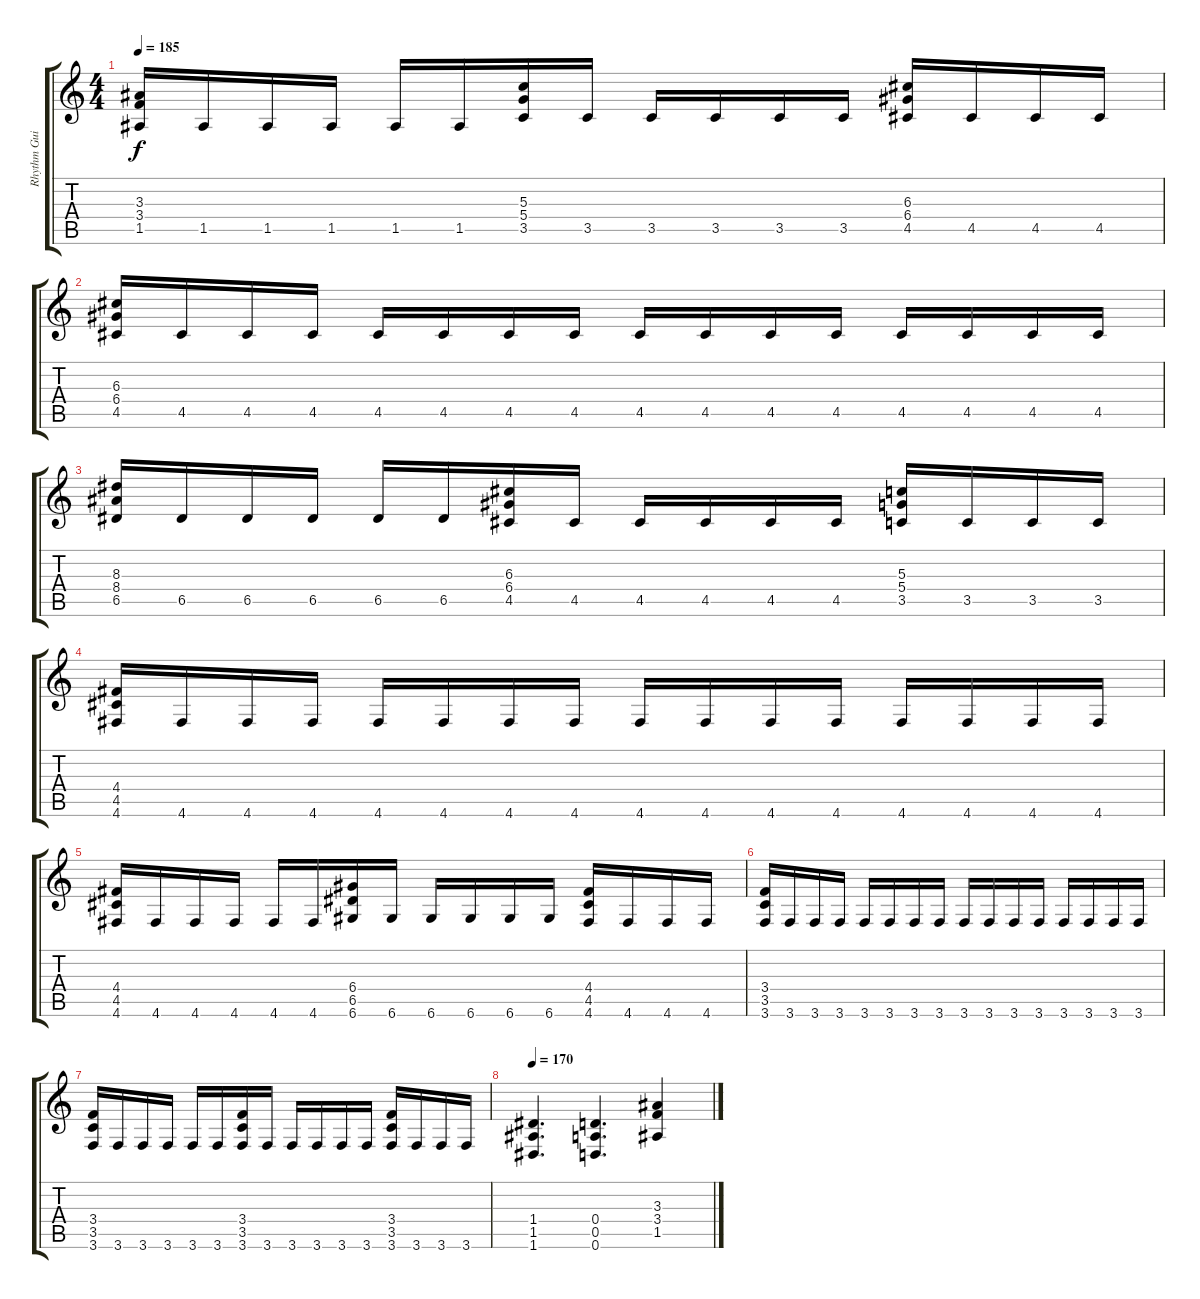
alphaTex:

\track ("Rhythm Guitar" "Rhythm Gui") {instrument distortionguitar}
\staff {score tabs}
\tuning (E4 B3 G3 D3 A2 D2) {hide}
\ts (4 4)
\tempo 185
\clef g2
\ks c
(3.3 3.4 1.5).16{dy f} 1.5.16 1.5.16 1.5.16 1.5.16 1.5.16 (5.3 5.4 3.5).16 3.5.16 3.5.16 3.5.16 3.5.16 3.5.16 (6.3 6.4 4.5).16 4.5.16 4.5.16 4.5.16 |
(6.3 6.4 4.5).16 4.5.16 4.5.16 4.5.16 4.5.16 4.5.16 4.5.16 4.5.16 4.5.16 4.5.16 4.5.16 4.5.16 4.5.16 4.5.16 4.5.16 4.5.16 |
(8.3 8.4 6.5).16 6.5.16 6.5.16 6.5.16 6.5.16 6.5.16 (6.3 6.4 4.5).16 4.5.16 4.5.16 4.5.16 4.5.16 4.5.16 (5.3 5.4 3.5).16 3.5.16 3.5.16 3.5.16 |
(4.4 4.5 4.6).16 4.6.16 4.6.16 4.6.16 4.6.16 4.6.16 4.6.16 4.6.16 4.6.16 4.6.16 4.6.16 4.6.16 4.6.16 4.6.16 4.6.16 4.6.16 |
(4.4 4.5 4.6).16 4.6.16 4.6.16 4.6.16 4.6.16 4.6.16 (6.4 6.5 6.6).16 6.6.16 6.6.16 6.6.16 6.6.16 6.6.16 (4.4 4.5 4.6).16 4.6.16 4.6.16 4.6.16 |
(3.4 3.5 3.6).16 3.6.16 3.6.16 3.6.16 3.6.16 3.6.16 3.6.16 3.6.16 3.6.16 3.6.16 3.6.16 3.6.16 3.6.16 3.6.16 3.6.16 3.6.16 |
(3.4 3.5 3.6).16 3.6.16 3.6.16 3.6.16 3.6.16 3.6.16 (3.4 3.5 3.6).16 3.6.16 3.6.16 3.6.16 3.6.16 3.6.16 (3.4 3.5 3.6).16 3.6.16 3.6.16 3.6.16 |
\tempo 170
(1.4 1.5 1.6).4{d} (0.4 0.5 0.6).4{d} (3.3 3.4 1.5).4
